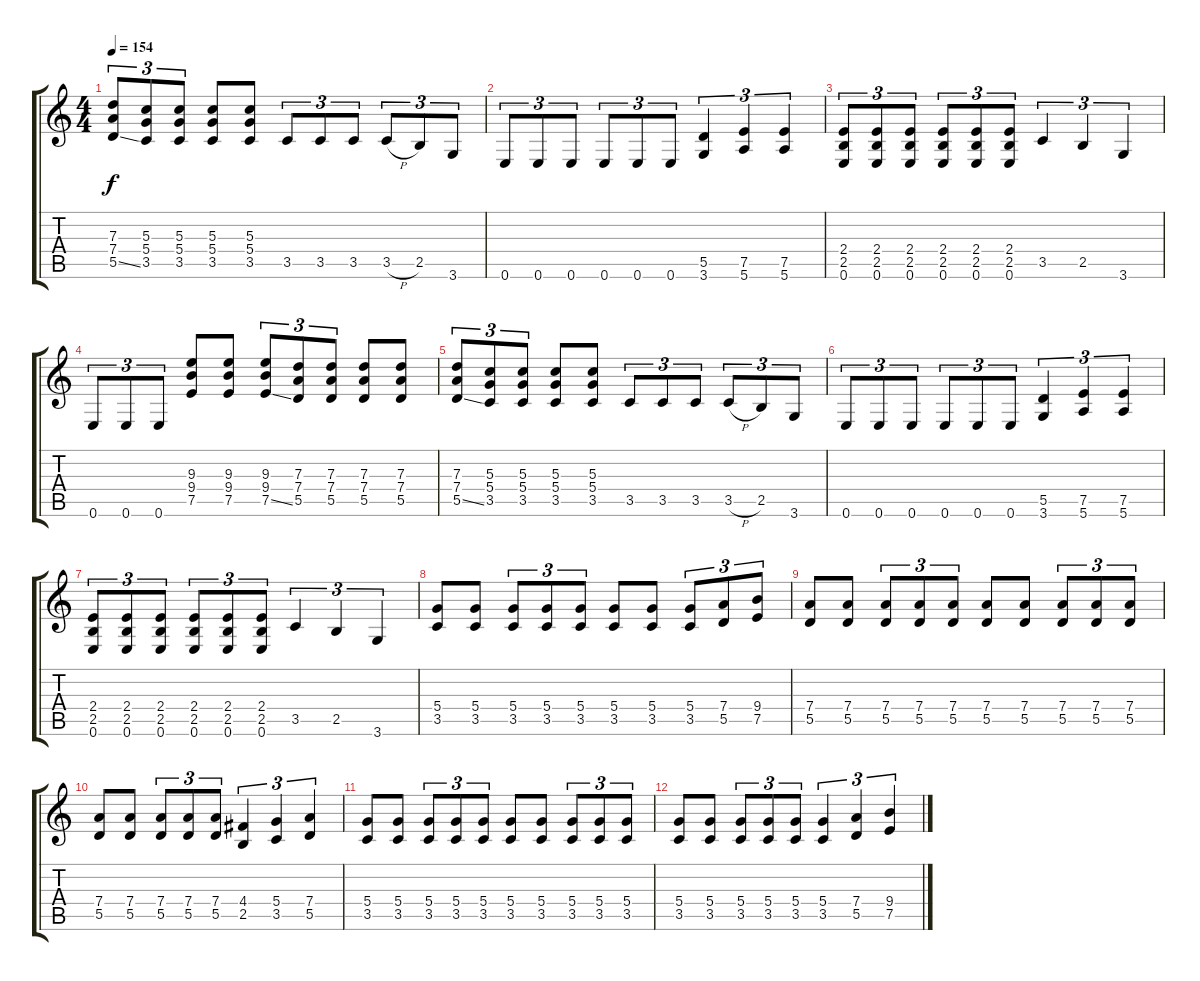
\track "" {instrument distortionguitar}
\staff {score tabs}
\tuning (E4 B3 G3 D3 A2 E2) {hide}
\ts (4 4)
\tempo 154
\clef g2
\ks c
(7.3 7.4 5.5{ss}).8{tu (3 2) dy f} (5.3 5.4 3.5).8{tu (3 2)} (5.3 5.4 3.5).8{tu (3 2)} (5.3 5.4 3.5).8 (5.3 5.4 3.5).8 3.5.8{tu (3 2)} 3.5.8{tu (3 2)} 3.5.8{tu (3 2)} 3.5{h}.8{tu (3 2)} 2.5.8{tu (3 2)} 3.6.8{tu (3 2)} |
0.6.8{tu (3 2)} 0.6.8{tu (3 2)} 0.6.8{tu (3 2)} 0.6.8{tu (3 2)} 0.6.8{tu (3 2)} 0.6.8{tu (3 2)} (5.5 3.6).4{tu (3 2)} (7.5 5.6).4{tu (3 2)} (7.5 5.6).4{tu (3 2)} |
(2.4 2.5 0.6).8{tu (3 2)} (2.4 2.5 0.6).8{tu (3 2)} (2.4 2.5 0.6).8{tu (3 2)} (2.4 2.5 0.6).8{tu (3 2)} (2.4 2.5 0.6).8{tu (3 2)} (2.4 2.5 0.6).8{tu (3 2)} 3.5.4{tu (3 2)} 2.5.4{tu (3 2)} 3.6.4{tu (3 2)} |
0.6.8{tu (3 2)} 0.6.8{tu (3 2)} 0.6.8{tu (3 2)} (9.3 9.4 7.5).8 (9.3 9.4 7.5).8 (9.3 9.4 7.5{ss}).8{tu (3 2)} (7.3 7.4 5.5).8{tu (3 2)} (7.3 7.4 5.5).8{tu (3 2)} (7.3 7.4 5.5).8 (7.3 7.4 5.5).8 |
(7.3 7.4 5.5{ss}).8{tu (3 2)} (5.3 5.4 3.5).8{tu (3 2)} (5.3 5.4 3.5).8{tu (3 2)} (5.3 5.4 3.5).8 (5.3 5.4 3.5).8 3.5.8{tu (3 2)} 3.5.8{tu (3 2)} 3.5.8{tu (3 2)} 3.5{h}.8{tu (3 2)} 2.5.8{tu (3 2)} 3.6.8{tu (3 2)} |
0.6.8{tu (3 2)} 0.6.8{tu (3 2)} 0.6.8{tu (3 2)} 0.6.8{tu (3 2)} 0.6.8{tu (3 2)} 0.6.8{tu (3 2)} (5.5 3.6).4{tu (3 2)} (7.5 5.6).4{tu (3 2)} (7.5 5.6).4{tu (3 2)} |
(2.4 2.5 0.6).8{tu (3 2)} (2.4 2.5 0.6).8{tu (3 2)} (2.4 2.5 0.6).8{tu (3 2)} (2.4 2.5 0.6).8{tu (3 2)} (2.4 2.5 0.6).8{tu (3 2)} (2.4 2.5 0.6).8{tu (3 2)} 3.5.4{tu (3 2)} 2.5.4{tu (3 2)} 3.6.4{tu (3 2)} |
(5.4 3.5).8 (5.4 3.5).8 (5.4 3.5).8{tu (3 2)} (5.4 3.5).8{tu (3 2)} (5.4 3.5).8{tu (3 2)} (5.4 3.5).8 (5.4 3.5).8 (5.4 3.5).8{tu (3 2)} (7.4 5.5).8{tu (3 2)} (9.4 7.5).8{tu (3 2)} |
(7.4 5.5).8 (7.4 5.5).8 (7.4 5.5).8{tu (3 2)} (7.4 5.5).8{tu (3 2)} (7.4 5.5).8{tu (3 2)} (7.4 5.5).8 (7.4 5.5).8 (7.4 5.5).8{tu (3 2)} (7.4 5.5).8{tu (3 2)} (7.4 5.5).8{tu (3 2)} |
(7.4 5.5).8 (7.4 5.5).8 (7.4 5.5).8{tu (3 2)} (7.4 5.5).8{tu (3 2)} (7.4 5.5).8{tu (3 2)} (4.4 2.5).4{tu (3 2)} (5.4 3.5).4{tu (3 2)} (7.4 5.5).4{tu (3 2)} |
(5.4 3.5).8 (5.4 3.5).8 (5.4 3.5).8{tu (3 2)} (5.4 3.5).8{tu (3 2)} (5.4 3.5).8{tu (3 2)} (5.4 3.5).8 (5.4 3.5).8 (5.4 3.5).8{tu (3 2)} (5.4 3.5).8{tu (3 2)} (5.4 3.5).8{tu (3 2)} |
(5.4 3.5).8 (5.4 3.5).8 (5.4 3.5).8{tu (3 2)} (5.4 3.5).8{tu (3 2)} (5.4 3.5).8{tu (3 2)} (5.4 3.5).4{tu (3 2)} (7.4 5.5).4{tu (3 2)} (9.4 7.5).4{tu (3 2)}
